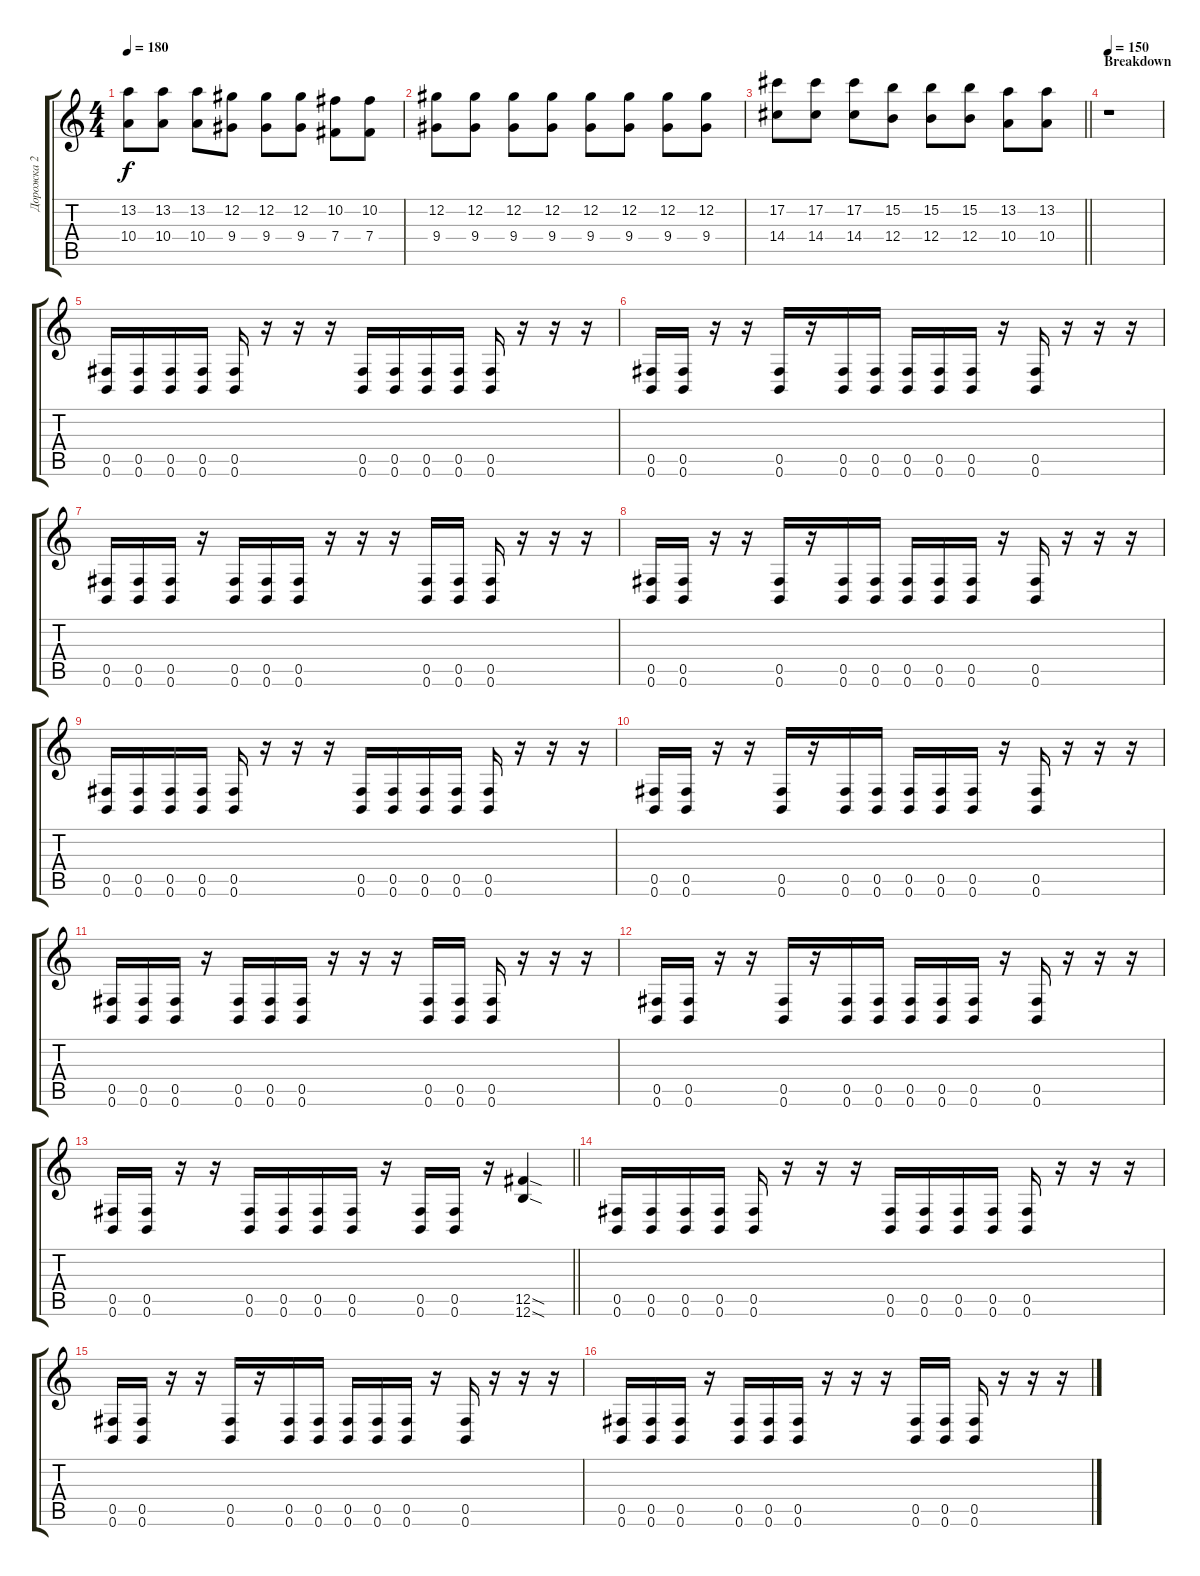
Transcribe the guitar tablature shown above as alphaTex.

\track ("Дорожка 2" "Дорожка 2") {instrument distortionguitar}
\staff {score tabs}
\tuning (Db4 Ab3 E3 B2 Gb2 B1) {hide}
\ts (4 4)
\tempo 180
\clef g2
\ks c
(13.2 10.4).8{dy f} (13.2 10.4).8 (13.2 10.4).8 (12.2 9.4).8 (12.2 9.4).8 (12.2 9.4).8 (10.2 7.4).8 (10.2 7.4).8 |
(12.2 9.4).8 (12.2 9.4).8 (12.2 9.4).8 (12.2 9.4).8 (12.2 9.4).8 (12.2 9.4).8 (12.2 9.4).8 (12.2 9.4).8 |
\barLineRight lightlight
(17.2 14.4).8 (17.2 14.4).8 (17.2 14.4).8 (15.2 12.4).8 (15.2 12.4).8 (15.2 12.4).8 (13.2 10.4).8 (13.2 10.4).8 |
\section ("" "Breakdown")
\tempo 150
r.1 |
(0.5 0.6).16{volume 15} (0.5 0.6).16 (0.5 0.6).16 (0.5 0.6).16 (0.5 0.6).16 r.16 r.16 r.16 (0.5 0.6).16 (0.5 0.6).16 (0.5 0.6).16 (0.5 0.6).16 (0.5 0.6).16 r.16 r.16 r.16 |
(0.5 0.6).16 (0.5 0.6).16 r.16 r.16 (0.5 0.6).16 r.16 (0.5 0.6).16 (0.5 0.6).16 (0.5 0.6).16 (0.5 0.6).16 (0.5 0.6).16 r.16 (0.5 0.6).16 r.16 r.16 r.16 |
(0.5 0.6).16 (0.5 0.6).16 (0.5 0.6).16 r.16 (0.5 0.6).16 (0.5 0.6).16 (0.5 0.6).16 r.16 r.16 r.16 (0.5 0.6).16 (0.5 0.6).16 (0.5 0.6).16 r.16 r.16 r.16 |
(0.5 0.6).16 (0.5 0.6).16 r.16 r.16 (0.5 0.6).16 r.16 (0.5 0.6).16 (0.5 0.6).16 (0.5 0.6).16 (0.5 0.6).16 (0.5 0.6).16 r.16 (0.5 0.6).16 r.16 r.16 r.16 |
(0.5 0.6).16 (0.5 0.6).16 (0.5 0.6).16 (0.5 0.6).16 (0.5 0.6).16 r.16 r.16 r.16 (0.5 0.6).16 (0.5 0.6).16 (0.5 0.6).16 (0.5 0.6).16 (0.5 0.6).16 r.16 r.16 r.16 |
(0.5 0.6).16 (0.5 0.6).16 r.16 r.16 (0.5 0.6).16 r.16 (0.5 0.6).16 (0.5 0.6).16 (0.5 0.6).16 (0.5 0.6).16 (0.5 0.6).16 r.16 (0.5 0.6).16 r.16 r.16 r.16 |
(0.5 0.6).16 (0.5 0.6).16 (0.5 0.6).16 r.16 (0.5 0.6).16 (0.5 0.6).16 (0.5 0.6).16 r.16 r.16 r.16 (0.5 0.6).16 (0.5 0.6).16 (0.5 0.6).16 r.16 r.16 r.16 |
(0.5 0.6).16 (0.5 0.6).16 r.16 r.16 (0.5 0.6).16 r.16 (0.5 0.6).16 (0.5 0.6).16 (0.5 0.6).16 (0.5 0.6).16 (0.5 0.6).16 r.16 (0.5 0.6).16 r.16 r.16 r.16 |
\barLineRight lightlight
(0.5 0.6).16 (0.5 0.6).16 r.16 r.16 (0.5 0.6).16 (0.5 0.6).16 (0.5 0.6).16 (0.5 0.6).16 r.16 (0.5 0.6).16 (0.5 0.6).16 r.16 (12.5{sod} 12.6{sod}).4 |
(0.5 0.6).16 (0.5 0.6).16 (0.5 0.6).16 (0.5 0.6).16 (0.5 0.6).16 r.16 r.16 r.16 (0.5 0.6).16 (0.5 0.6).16 (0.5 0.6).16 (0.5 0.6).16 (0.5 0.6).16 r.16 r.16 r.16 |
(0.5 0.6).16 (0.5 0.6).16 r.16 r.16 (0.5 0.6).16 r.16 (0.5 0.6).16 (0.5 0.6).16 (0.5 0.6).16 (0.5 0.6).16 (0.5 0.6).16 r.16 (0.5 0.6).16 r.16 r.16 r.16 |
(0.5 0.6).16 (0.5 0.6).16 (0.5 0.6).16 r.16 (0.5 0.6).16 (0.5 0.6).16 (0.5 0.6).16 r.16 r.16 r.16 (0.5 0.6).16 (0.5 0.6).16 (0.5 0.6).16 r.16 r.16 r.16
